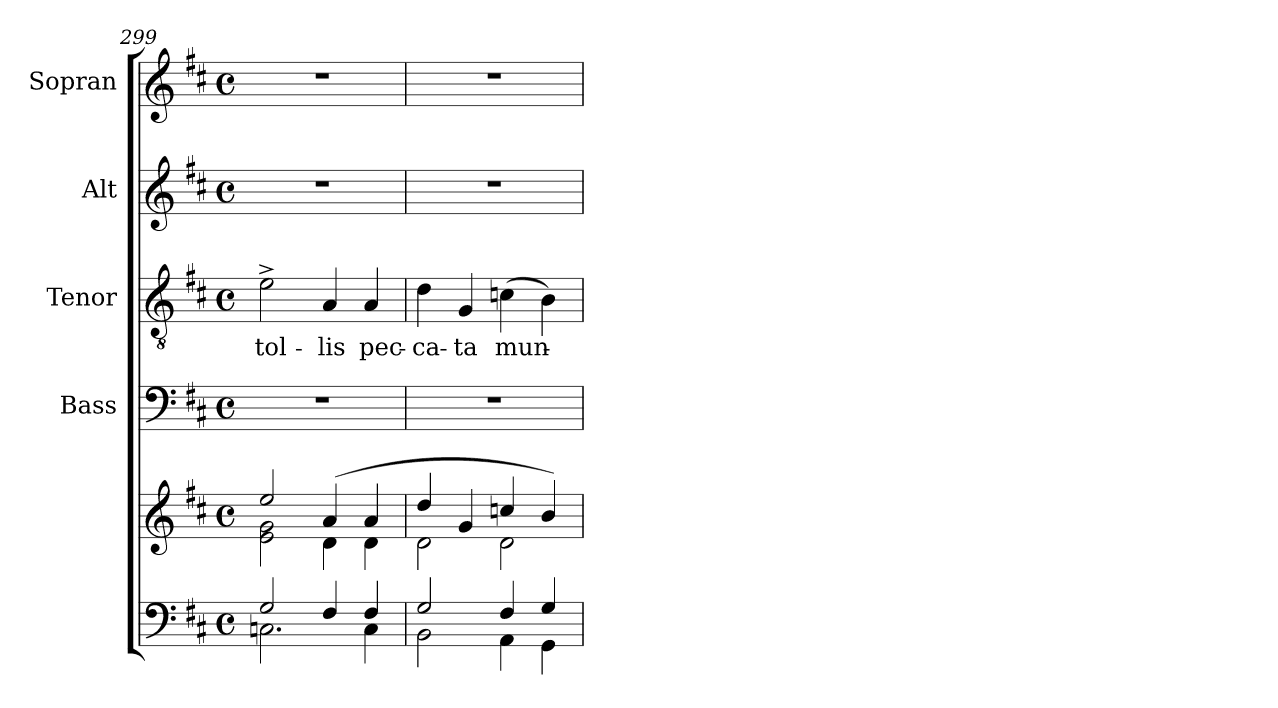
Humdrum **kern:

**kern	**kern	**kern	**kern	**text	**kern	**kern
*part5	*part5	*part4	*part3	*part3	*part2	*part1
*staff6	*staff5	*staff4	*staff3	*staff3	*staff2	*staff1
*	*	*I"Bass	*I"Tenor	*	*I"Alt	*I"Sopran
*	*	*I'B.	*I'T.	*	*I'A.	*I'S.
*clefF4	*clefG2	*clefF4	*clefGv2	*	*clefG2	*clefG2
*k[f#c#]	*k[f#c#]	*k[f#c#]	*k[f#c#]	*	*k[f#c#]	*k[f#c#]
*D:	*D:	*D:	*D:	*	*D:	*D:
*M4/4	*M4/4	*M4/4	*M4/4	*	*M4/4	*M4/4
*met(c)	*met(c)	*met(c)	*met(c)	*	*met(c)	*met(c)
=299	=299	=299	=299	=299	=299	=299
*^	*^	*	*	*	*	*
!	!	!	!	!	!	!LO:LY:b	!	!
2G/	2.Cn\	2ee/	2e\ 2g\	1r	2e^>\	tol-	1r	1r
!	!	!	!	!	!	!LO:LY:b	!	!
4F#/	.	(4a/	4d\	.	4A/	-lis	.	.
!	!	!	!	!	!	!LO:LY:b	!	!
4F#/	4C\	4a/	4d\	.	4A/	pec-	.	.
=300	=300	=300	=300	=300	=300	=300	=300	=300
!	!	!	!	!	!	!LO:LY:b	!	!
2G/	2BB\	4dd/	2d\	1r	4d\	-ca-	1r	1r
!	!	!	!	!	!	!LO:LY:b	!	!
.	.	4g/	.	.	4G/	-ta	.	.
!	!	!	!	!	!	!LO:LY:b	!	!
4F#/	4AA\	4ccn/	2d\	.	(>4cn\	mun-	.	.
4G/	4GG\	4b/)	.	.	4B\)	.	.	.
*v	*v	*	*	*	*	*	*	*
*	*v	*v	*	*	*	*	*
=	=	=	=	=	=	=
*-	*-	*-	*-	*-	*-	*-
